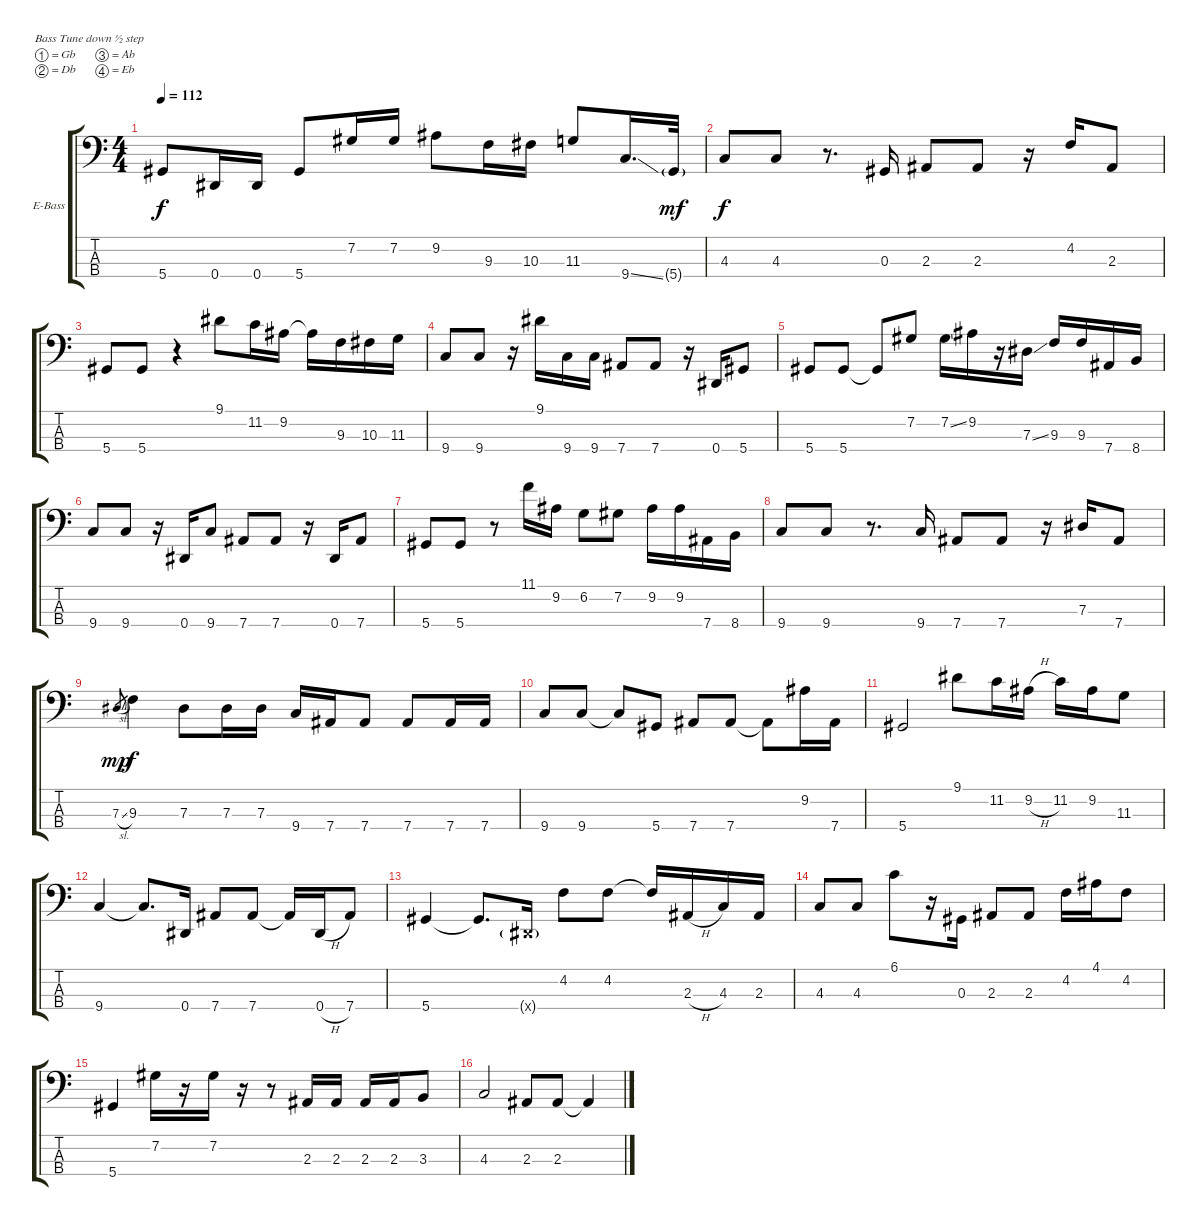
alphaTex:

\bracketExtendMode groupsimilarinstruments
\firstSystemTrackNameOrientation horizontal
\otherSystemsTrackNameOrientation horizontal
\track ("Bass" "E-Bass") {instrument electricbassfinger}
\staff {score tabs}
\tuning (Gb2 Db2 Ab1 Eb1)
\ts (4 4)
\tempo 112
\clef f4
\ks c
5.4.8{dy f} 0.4.16 0.4.16 5.4.8 7.2.16 7.2.16 9.2.8 9.3.16 10.3.16 11.3.8 9.4{ss}.16{d} 5.4{g}.32{dy mf} |
4.3.8{dy f} 4.3.8 r.8{d} 0.3.16 2.3.8 2.3.8 r.16 4.2.16 2.3.8 |
5.4.8 5.4.8 r.4 9.1.8 11.2.16 9.2.16 9.2{t}.16 9.3.16 10.3.16 11.3.16 |
9.4.8 9.4.8 r.16 9.1.16 9.4.16 9.4.16 7.4.8 7.4.8 r.16 0.4.16 5.4.8 |
5.4.8 5.4.8 5.4{t}.8 7.2.8 7.2{ss}.16 9.2.16 r.16 7.3{ss}.16 9.3.16 9.3.16 7.4.16 8.4.16 |
9.4.8 9.4.8 r.16 0.4.16 9.4.8 7.4.8 7.4.8 r.16 0.4.16 7.4.8 |
5.4.8 5.4.8 r.8 11.1.16 9.2.16 6.2.8 7.2.8 9.2.16 9.2.16 7.4.16 8.4.16 |
9.4.8 9.4.8 r.8{d} 9.4.16 7.4.8 7.4.8 r.16 7.3.16 7.4.8 |
7.3{sl}.8{gr dy mp} 9.3.4{dy f} 7.3.8 7.3.16 7.3.16 9.4.16 7.4.16 7.4.8 7.4.8 7.4.16 7.4.16 |
9.4.8 9.4.8 9.4{t}.8 5.4.8 7.4.8 7.4.8 7.4{t}.8 9.2.16 7.4.16 |
5.4.2 9.1.8 11.2.16 9.2{h}.16 11.2.16 9.2.16 11.3.8 |
9.4.4 9.4{t}.8{d} 0.4.16 7.4.8 7.4.8 7.4{t}.16 0.4{h}.16 7.4.8 |
5.4.4 5.4{t}.8{d} 0.4{g x}.16 4.2.8 4.2.8 4.2{t}.16 2.3{h}.16 4.3.16 2.3.16 |
4.3.8 4.3.8 6.1.8 r.16 0.3.16 2.3.8 2.3.8 4.2.16 4.1.16 4.2.8 |
5.4.4 7.2.16 r.16 7.2.16 r.16 r.8 2.3.16 2.3.16 2.3.16 2.3.16 3.3.8 |
4.3.2 2.3.8 2.3.8 2.3{t}.4
